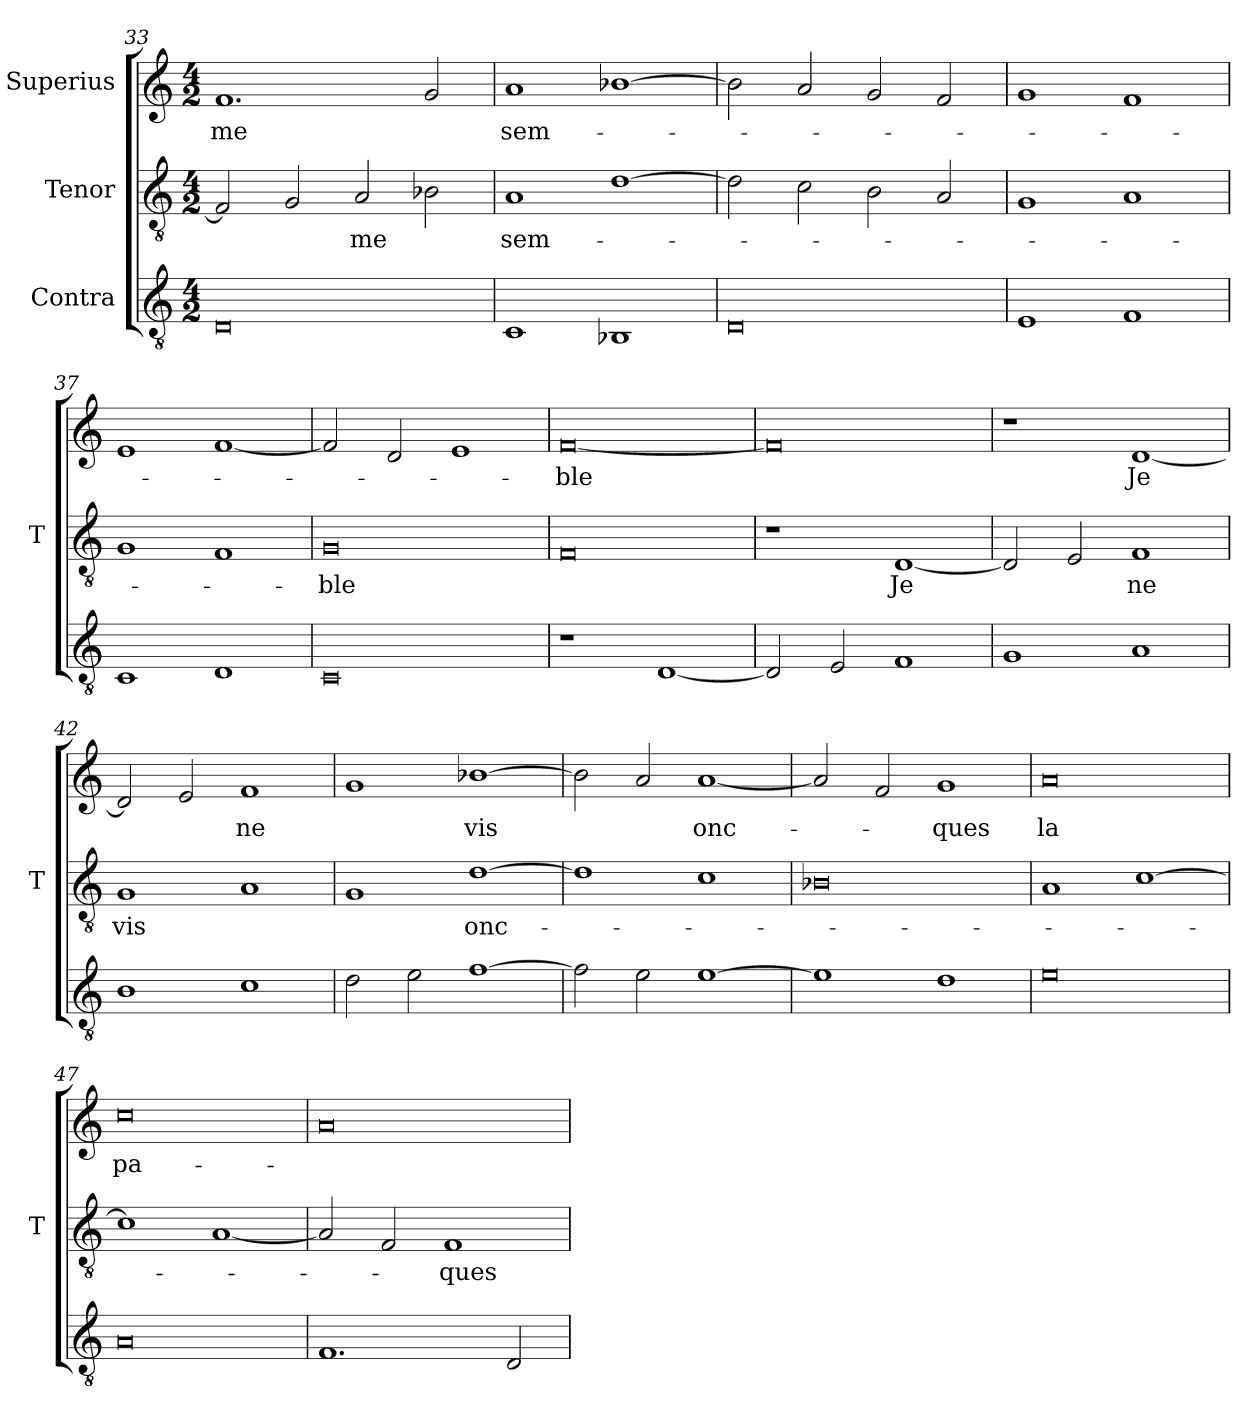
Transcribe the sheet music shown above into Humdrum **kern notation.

**kern	**kern	**text	**kern	**text
*part3	*part2	*part2	*part1	*part1
*staff3	*staff2	*staff2	*staff1	*staff1
*I"Contra	*I"Tenor	*	*I"Superius	*
*	*I'T	*	*	*
*clefGv2	*clefGv2	*	*clefG2	*
*M4/2	*M4/2	*	*M4/2	*
=33	=33	=33	=33	=33
0D	2F]	.	1.f	-me
.	2G	.	.	.
.	2A	-me	.	.
.	2B-X	.	2g	.
=34	=34	=34	=34	=34
1C	1A	sem-	1a	sem-
1BB-X	[1d	.	[1b-X	.
=35	=35	=35	=35	=35
0D	2d]	.	2b-]	.
.	2c	.	2a	.
.	2B	.	2g	.
.	2A	.	2f	.
=36	=36	=36	=36	=36
1E	1G	.	1g	.
1F	1A	.	1f	.
=37	=37	=37	=37	=37
1C	1G	.	1e	.
1D	1F	.	[1f	.
=38	=38	=38	=38	=38
0C	0G	-ble	2f]	.
.	.	.	2d	.
.	.	.	1e	.
=39	=39	=39	=39	=39
1r	0F	.	[0f	-ble
[1D	.	.	.	.
=40	=40	=40	=40	=40
2D]	1r	.	0f]	.
2E	.	.	.	.
1F	[1D	-Je	.	.
=41	=41	=41	=41	=41
1G	2D]	.	1r	.
.	2E	.	.	.
1A	1F	-ne	[1d	-Je
=42	=42	=42	=42	=42
1B	1G	-vis	2d]	.
.	.	.	2e	.
1c	1A	.	1f	-ne
=43	=43	=43	=43	=43
2d	1G	.	1g	.
2e	.	.	.	.
[1f	[1d	onc-	[1b-X	-vis
=44	=44	=44	=44	=44
2f]	1d]	.	2b-]	.
2e	.	.	2a	.
[1e	1c	.	[1a	onc-
=45	=45	=45	=45	=45
1e]	0B-X	.	2a]	.
.	.	.	2f	.
1d	.	.	1g	-ques
=46	=46	=46	=46	=46
0e	1A	.	0a	-la
.	[1c	.	.	.
=47	=47	=47	=47	=47
0A	1c]	.	0cc	pa-
.	[1A	.	.	.
=48	=48	=48	=48	=48
1.F	2A]	.	0a	.
.	2F	.	.	.
.	1F	-ques	.	.
2D	.	.	.	.
=	=	=	=	=
*-	*-	*-	*-	*-
